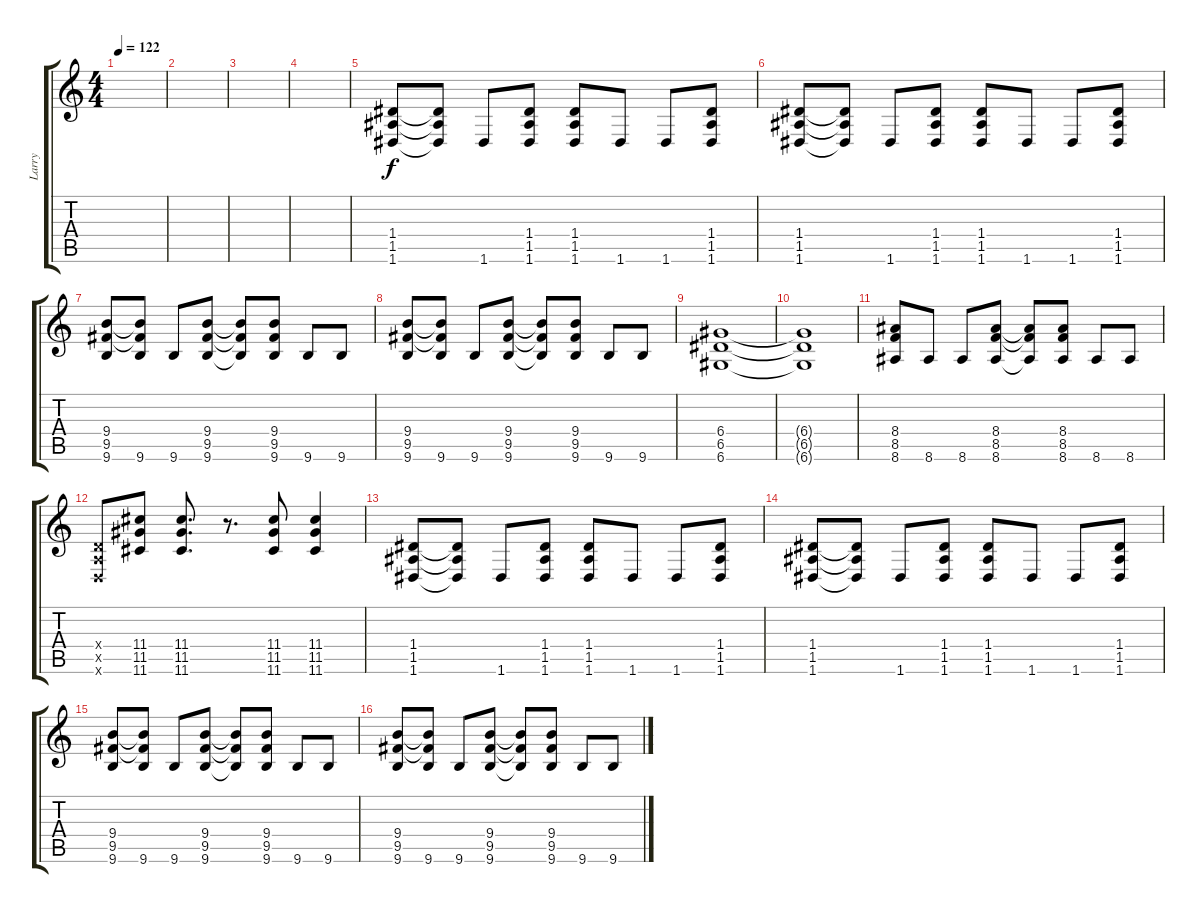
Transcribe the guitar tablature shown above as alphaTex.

\track ("Larry " "Larry ") {instrument distortionguitar}
\staff {score tabs}
\tuning (E4 B3 G3 D3 A2 D2) {hide}
\ts (4 4)
\tempo 122
\clef g2
\ks c
|
|
|
|
(1.4 1.5 1.6).8 (1.4{t} 1.5{t} 1.6{t}).8 1.6.8 (1.4 1.5 1.6).8 (1.4 1.5 1.6).8 1.6.8 1.6.8 (1.4 1.5 1.6).8 |
(1.4 1.5 1.6).8 (1.4{t} 1.5{t} 1.6{t}).8 1.6.8 (1.4 1.5 1.6).8 (1.4 1.5 1.6).8 1.6.8 1.6.8 (1.4 1.5 1.6).8 |
(9.4 9.5 9.6).8 (9.4{t} 9.5{t} 9.6).8 9.6.8 (9.4 9.5 9.6).8 (9.4{t} 9.5{t} 9.6{t}).8 (9.4 9.5 9.6).8 9.6.8 9.6.8 |
(9.4 9.5 9.6).8 (9.4{t} 9.5{t} 9.6).8 9.6.8 (9.4 9.5 9.6).8 (9.4{t} 9.5{t} 9.6{t}).8 (9.4 9.5 9.6).8 9.6.8 9.6.8 |
(6.4 6.5 6.6).1 |
(6.4{t} 6.5{t} 6.6{t}).1 |
(8.4 8.5 8.6).8 8.6.8 8.6.8 (8.4 8.5 8.6).8 (8.4{t} 8.5{t} 8.6{t}).8 (8.4 8.5 8.6).8 8.6.8 8.6.8 |
(0.4{x} 0.5{x} 0.6{x}).8 (11.4 11.5 11.6).8 (11.4 11.5 11.6).8{d} r.8{d} (11.4 11.5 11.6).8 (11.4 11.5 11.6).4 |
(1.4 1.5 1.6).8 (1.4{t} 1.5{t} 1.6{t}).8 1.6.8 (1.4 1.5 1.6).8 (1.4 1.5 1.6).8 1.6.8 1.6.8 (1.4 1.5 1.6).8 |
(1.4 1.5 1.6).8 (1.4{t} 1.5{t} 1.6{t}).8 1.6.8 (1.4 1.5 1.6).8 (1.4 1.5 1.6).8 1.6.8 1.6.8 (1.4 1.5 1.6).8 |
(9.4 9.5 9.6).8 (9.4{t} 9.5{t} 9.6).8 9.6.8 (9.4 9.5 9.6).8 (9.4{t} 9.5{t} 9.6{t}).8 (9.4 9.5 9.6).8 9.6.8 9.6.8 |
(9.4 9.5 9.6).8 (9.4{t} 9.5{t} 9.6).8 9.6.8 (9.4 9.5 9.6).8 (9.4{t} 9.5{t} 9.6{t}).8 (9.4 9.5 9.6).8 9.6.8 9.6.8
